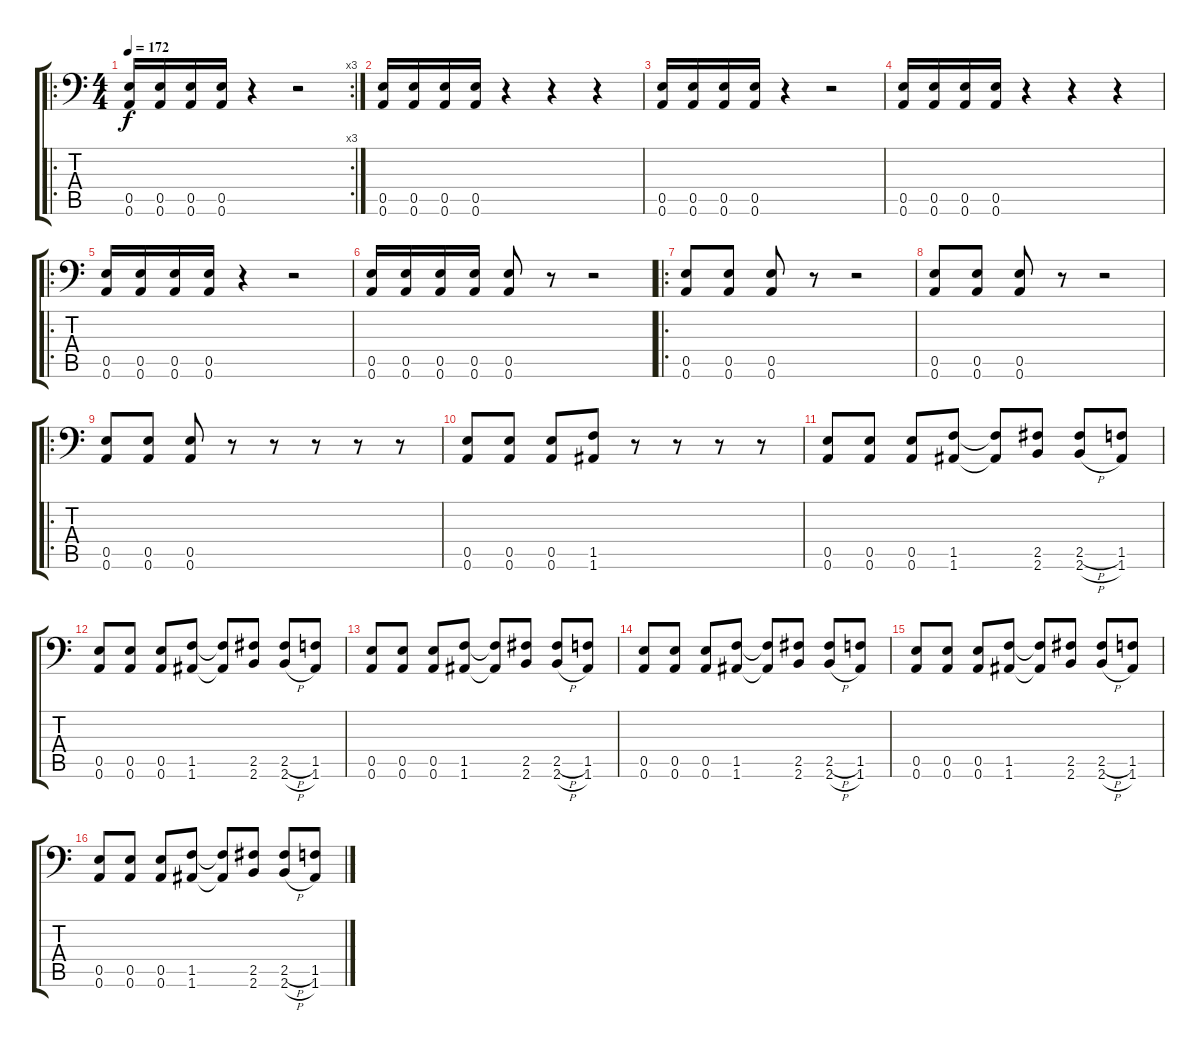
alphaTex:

\track (" " " ") {instrument distortionguitar}
\staff {score tabs}
\tuning (B3 Gb3 D3 A2 E2 A1) {hide}
\ro
\rc 3
\ts (4 4)
\tempo 172
\clef f4
\ks c
(0.5 0.6).16{dy f instrument distortionguitar} (0.5 0.6).16 (0.5 0.6).16 (0.5 0.6).16 r.4 r.2 |
(0.5 0.6).16 (0.5 0.6).16 (0.5 0.6).16 (0.5 0.6).16 r.4 r.4 r.4 |
(0.5 0.6).16 (0.5 0.6).16 (0.5 0.6).16 (0.5 0.6).16 r.4 r.2 |
(0.5 0.6).16 (0.5 0.6).16 (0.5 0.6).16 (0.5 0.6).16 r.4 r.4 r.4 |
\ro
(0.5 0.6).16 (0.5 0.6).16 (0.5 0.6).16 (0.5 0.6).16 r.4 r.2 |
(0.5 0.6).16 (0.5 0.6).16 (0.5 0.6).16 (0.5 0.6).16 (0.5 0.6).8 r.8 r.2 |
\ro
(0.5 0.6).8 (0.5 0.6).8 (0.5 0.6).8 r.8 r.2 |
(0.5 0.6).8 (0.5 0.6).8 (0.5 0.6).8 r.8 r.2 |
\ro
(0.5 0.6).8 (0.5 0.6).8 (0.5 0.6).8 r.8 r.8 r.8 r.8 r.8 |
(0.5 0.6).8 (0.5 0.6).8 (0.5 0.6).8 (1.5 1.6).8 r.8 r.8 r.8 r.8 |
(0.5 0.6).8 (0.5 0.6).8 (0.5 0.6).8 (1.5 1.6).8 (1.5{t} 1.6{t}).8 (2.5 2.6).8 (2.5{h} 2.6{h}).8 (1.5 1.6).8 |
(0.5 0.6).8 (0.5 0.6).8 (0.5 0.6).8 (1.5 1.6).8 (1.5{t} 1.6{t}).8 (2.5 2.6).8 (2.5{h} 2.6{h}).8 (1.5 1.6).8 |
(0.5 0.6).8 (0.5 0.6).8 (0.5 0.6).8 (1.5 1.6).8 (1.5{t} 1.6{t}).8 (2.5 2.6).8 (2.5{h} 2.6{h}).8 (1.5 1.6).8 |
(0.5 0.6).8 (0.5 0.6).8 (0.5 0.6).8 (1.5 1.6).8 (1.5{t} 1.6{t}).8 (2.5 2.6).8 (2.5{h} 2.6{h}).8 (1.5 1.6).8 |
(0.5 0.6).8 (0.5 0.6).8 (0.5 0.6).8 (1.5 1.6).8 (1.5{t} 1.6{t}).8 (2.5 2.6).8 (2.5{h} 2.6{h}).8 (1.5 1.6).8 |
(0.5 0.6).8 (0.5 0.6).8 (0.5 0.6).8 (1.5 1.6).8 (1.5{t} 1.6{t}).8 (2.5 2.6).8 (2.5{h} 2.6{h}).8 (1.5 1.6).8
